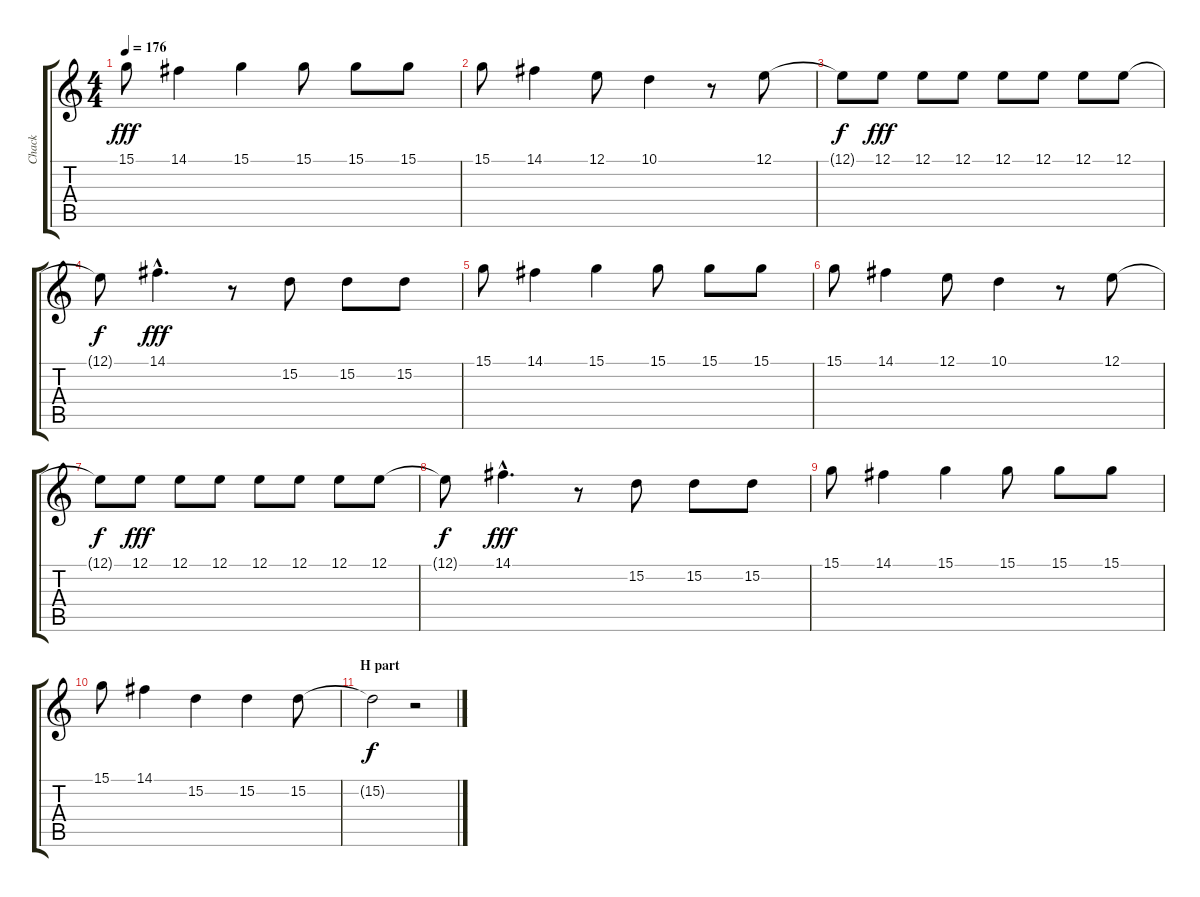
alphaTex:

\track ("Chack" "Chack") {instrument lead6voice}
\staff {score tabs}
\tuning (E4 B3 G3 D3 A2 E2) {hide}
\ts (4 4)
\tempo 176
\clef g2
\ks c
15.1.8{dy fff} 14.1.4 15.1.4 15.1.8 15.1.8 15.1.8 |
15.1.8 14.1.4 12.1.8 10.1.4 r.8 12.1.8 |
12.1{t}.8{dy f} 12.1.8{dy fff} 12.1.8 12.1.8 12.1.8 12.1.8 12.1.8 12.1.8 |
12.1{t}.8{dy f} 14.1{hac}.4{d dy fff} r.8 15.2.8 15.2.8 15.2.8 |
15.1.8 14.1.4 15.1.4 15.1.8 15.1.8 15.1.8 |
15.1.8 14.1.4 12.1.8 10.1.4 r.8 12.1.8 |
12.1{t}.8{dy f} 12.1.8{dy fff} 12.1.8 12.1.8 12.1.8 12.1.8 12.1.8 12.1.8 |
12.1{t}.8{dy f} 14.1{hac}.4{d dy fff} r.8 15.2.8 15.2.8 15.2.8 |
15.1.8 14.1.4 15.1.4 15.1.8 15.1.8 15.1.8 |
15.1.8 14.1.4 15.2.4 15.2.4 15.2.8 |
\section ("" "H part")
15.2{t}.2{dy f} r.2
